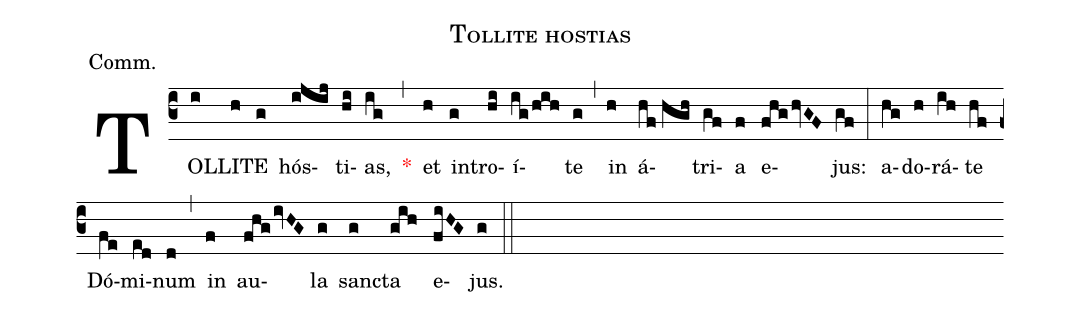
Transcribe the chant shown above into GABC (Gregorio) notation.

name:Tollite hostias;
annotation:Comm.;
mode:IV.;
office-part:Communion;
%%
(c3) TOL(i)LI(h)TE(g) hós(ijij)ti(hi)as,(ig) <v>\red{*}</v>(,) et(h) in(g)tro(hi)í(ig/hih)te(g) (,) in(h) á(hf//hgh)tri(gf)a(f) e(fhg/hvGF)jus:(gf) (:) a(hg)do(h)rá(ih)te(hf) Dó(fe)mi(ed)num(d) (,) in(f) au(fhg/ivHG)la(g) sanc(g)ta(gih) e(fiHG)jus.(g) (::)
